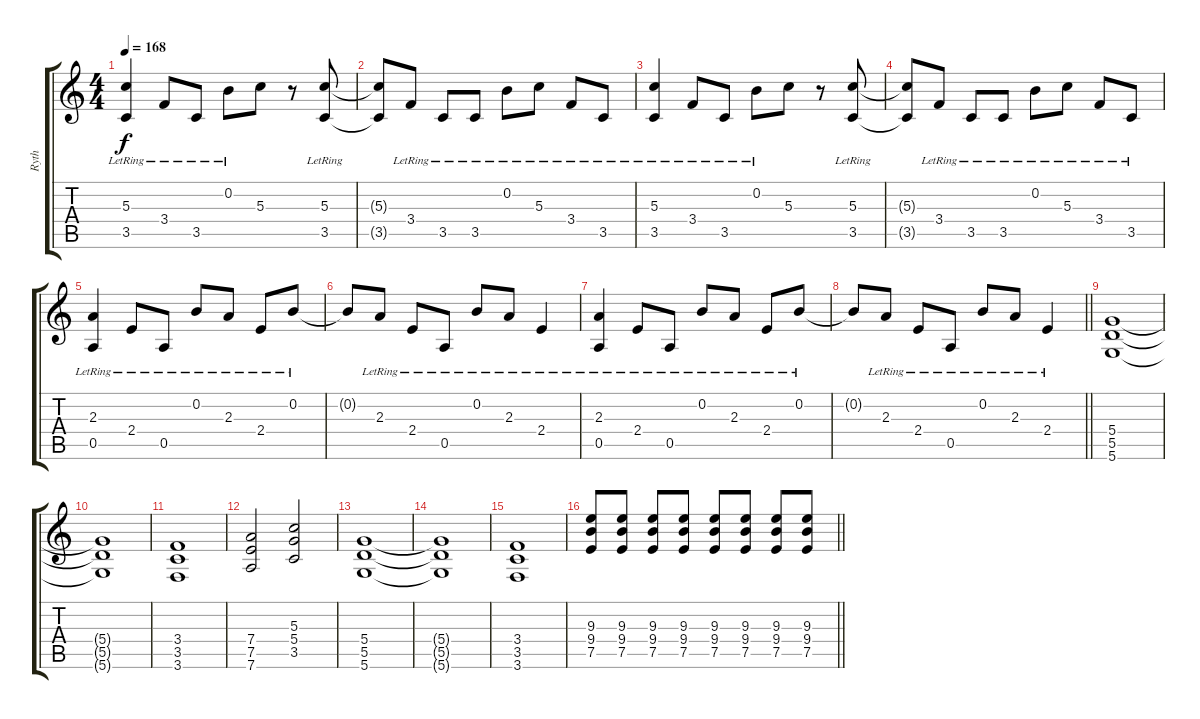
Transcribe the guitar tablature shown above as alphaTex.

\track ("Ryth" "Ryth") {instrument electricguitarclean}
\staff {score tabs}
\tuning (E4 B3 G3 D3 A2 D2) {hide}
\ts (4 4)
\tempo 168
\clef g2
\ks c
(5.3{lr} 3.5{lr}).4{dy f instrument electricguitarclean} 3.4{lr}.8 3.5{lr}.8 0.2{lr}.8 5.3.8 r.8 (5.3{lr} 3.5{lr}).8 |
(5.3{t} 3.5{t}).8 3.4{lr}.8 3.5{lr}.8 3.5{lr}.8 0.2{lr}.8 5.3{lr}.8 3.4{lr}.8 3.5{lr}.8 |
(5.3{lr} 3.5{lr}).4 3.4{lr}.8 3.5{lr}.8 0.2{lr}.8 5.3.8 r.8 (5.3{lr} 3.5{lr}).8 |
(5.3{t} 3.5{t}).8 3.4{lr}.8 3.5{lr}.8 3.5{lr}.8 0.2{lr}.8 5.3{lr}.8 3.4{lr}.8 3.5{lr}.8 |
(2.3{lr} 0.5{lr}).4 2.4{lr}.8 0.5{lr}.8 0.2{lr}.8 2.3{lr}.8 2.4{lr}.8 0.2{lr}.8 |
0.2{t}.8 2.3{lr}.8 2.4{lr}.8 0.5{lr}.8 0.2{lr}.8 2.3{lr}.8 2.4{lr}.4 |
(2.3{lr} 0.5{lr}).4 2.4{lr}.8 0.5{lr}.8 0.2{lr}.8 2.3{lr}.8 2.4{lr}.8 0.2{lr}.8 |
\barLineRight lightlight
0.2{t}.8 2.3{lr}.8 2.4{lr}.8 0.5{lr}.8 0.2{lr}.8 2.3{lr}.8 2.4{lr}.4 |
\section ("" "")
(5.4 5.5 5.6).1{instrument distortionguitar} |
(5.4{t} 5.5{t} 5.6{t}).1 |
(3.4 3.5 3.6).1 |
(7.4 7.5 7.6).2 (5.3 5.4 3.5).2 |
(5.4 5.5 5.6).1 |
(5.4{t} 5.5{t} 5.6{t}).1 |
(3.4 3.5 3.6).1 |
\barLineRight lightlight
(9.3 9.4 7.5).8 (9.3 9.4 7.5).8 (9.3 9.4 7.5).8 (9.3 9.4 7.5).8 (9.3 9.4 7.5).8 (9.3 9.4 7.5).8 (9.3 9.4 7.5).8 (9.3 9.4 7.5).8
